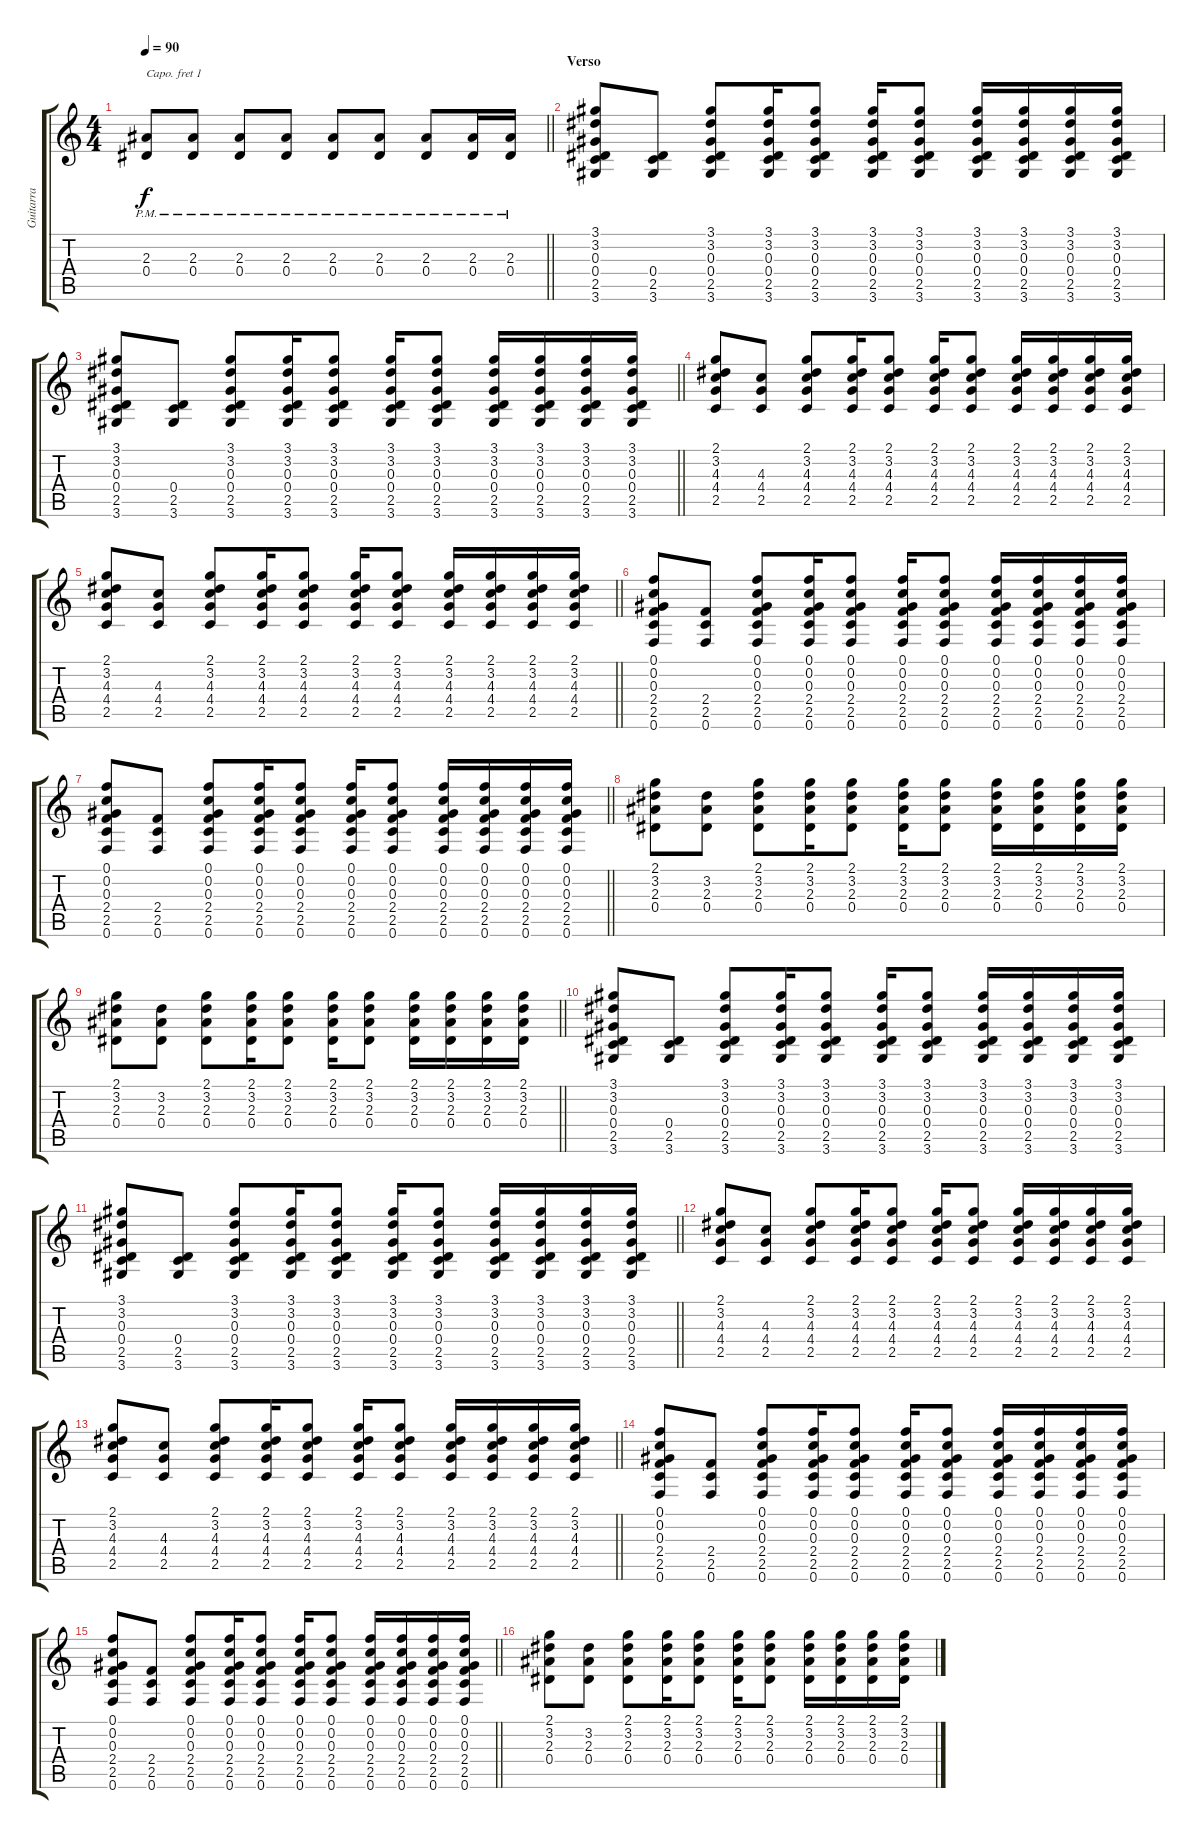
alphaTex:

\track ("Guitarra" "Guitarra") {instrument acousticguitarsteel}
\staff {score tabs}
\capo 1
\tuning (E4 B3 G3 D3 A2 E2) {hide}
\ts (4 4)
\tempo 90
\clef g2
\barLineRight lightlight
\ks c
(2.3{pm} 0.4{pm}).8{dy f} (2.3{pm} 0.4{pm}).8 (2.3{pm} 0.4{pm}).8 (2.3{pm} 0.4{pm}).8 (2.3{pm} 0.4{pm}).8 (2.3{pm} 0.4{pm}).8 (2.3{pm} 0.4{pm}).8 (2.3{pm} 0.4{pm}).16 (2.3{pm} 0.4{pm}).16 |
\section ("" "Verso")
(3.1 3.2 0.3 0.4 2.5 3.6).8{volume 6} (0.4 2.5 3.6).8 (3.1 3.2 0.3 0.4 2.5 3.6).8 (3.1 3.2 0.3 0.4 2.5 3.6).16 (3.1 3.2 0.3 0.4 2.5 3.6).8 (3.1 3.2 0.3 0.4 2.5 3.6).16 (3.1 3.2 0.3 0.4 2.5 3.6).8 (3.1 3.2 0.3 0.4 2.5 3.6).16 (3.1 3.2 0.3 0.4 2.5 3.6).16 (3.1 3.2 0.3 0.4 2.5 3.6).16 (3.1 3.2 0.3 0.4 2.5 3.6).16 |
\barLineRight lightlight
(3.1 3.2 0.3 0.4 2.5 3.6).8 (0.4 2.5 3.6).8 (3.1 3.2 0.3 0.4 2.5 3.6).8 (3.1 3.2 0.3 0.4 2.5 3.6).16 (3.1 3.2 0.3 0.4 2.5 3.6).8 (3.1 3.2 0.3 0.4 2.5 3.6).16 (3.1 3.2 0.3 0.4 2.5 3.6).8 (3.1 3.2 0.3 0.4 2.5 3.6).16 (3.1 3.2 0.3 0.4 2.5 3.6).16 (3.1 3.2 0.3 0.4 2.5 3.6).16 (3.1 3.2 0.3 0.4 2.5 3.6).16 |
(2.1 3.2 4.3 4.4 2.5).8 (4.3 4.4 2.5).8 (2.1 3.2 4.3 4.4 2.5).8 (2.1 3.2 4.3 4.4 2.5).16 (2.1 3.2 4.3 4.4 2.5).8 (2.1 3.2 4.3 4.4 2.5).16 (2.1 3.2 4.3 4.4 2.5).8 (2.1 3.2 4.3 4.4 2.5).16 (2.1 3.2 4.3 4.4 2.5).16 (2.1 3.2 4.3 4.4 2.5).16 (2.1 3.2 4.3 4.4 2.5).16 |
\barLineRight lightlight
(2.1 3.2 4.3 4.4 2.5).8 (4.3 4.4 2.5).8 (2.1 3.2 4.3 4.4 2.5).8 (2.1 3.2 4.3 4.4 2.5).16 (2.1 3.2 4.3 4.4 2.5).8 (2.1 3.2 4.3 4.4 2.5).16 (2.1 3.2 4.3 4.4 2.5).8 (2.1 3.2 4.3 4.4 2.5).16 (2.1 3.2 4.3 4.4 2.5).16 (2.1 3.2 4.3 4.4 2.5).16 (2.1 3.2 4.3 4.4 2.5).16 |
(0.1 0.2 0.3 2.4 2.5 0.6).8 (2.4 2.5 0.6).8 (0.1 0.2 0.3 2.4 2.5 0.6).8 (0.1 0.2 0.3 2.4 2.5 0.6).16 (0.1 0.2 0.3 2.4 2.5 0.6).8 (0.1 0.2 0.3 2.4 2.5 0.6).16 (0.1 0.2 0.3 2.4 2.5 0.6).8 (0.1 0.2 0.3 2.4 2.5 0.6).16 (0.1 0.2 0.3 2.4 2.5 0.6).16 (0.1 0.2 0.3 2.4 2.5 0.6).16 (0.1 0.2 0.3 2.4 2.5 0.6).16 |
\barLineRight lightlight
(0.1 0.2 0.3 2.4 2.5 0.6).8 (2.4 2.5 0.6).8 (0.1 0.2 0.3 2.4 2.5 0.6).8 (0.1 0.2 0.3 2.4 2.5 0.6).16 (0.1 0.2 0.3 2.4 2.5 0.6).8 (0.1 0.2 0.3 2.4 2.5 0.6).16 (0.1 0.2 0.3 2.4 2.5 0.6).8 (0.1 0.2 0.3 2.4 2.5 0.6).16 (0.1 0.2 0.3 2.4 2.5 0.6).16 (0.1 0.2 0.3 2.4 2.5 0.6).16 (0.1 0.2 0.3 2.4 2.5 0.6).16 |
(2.1 3.2 2.3 0.4).8 (3.2 2.3 0.4).8 (2.1 3.2 2.3 0.4).8 (2.1 3.2 2.3 0.4).16 (2.1 3.2 2.3 0.4).8 (2.1 3.2 2.3 0.4).16 (2.1 3.2 2.3 0.4).8 (2.1 3.2 2.3 0.4).16 (2.1 3.2 2.3 0.4).16 (2.1 3.2 2.3 0.4).16 (2.1 3.2 2.3 0.4).16 |
\barLineRight lightlight
(2.1 3.2 2.3 0.4).8 (3.2 2.3 0.4).8 (2.1 3.2 2.3 0.4).8 (2.1 3.2 2.3 0.4).16 (2.1 3.2 2.3 0.4).8 (2.1 3.2 2.3 0.4).16 (2.1 3.2 2.3 0.4).8 (2.1 3.2 2.3 0.4).16 (2.1 3.2 2.3 0.4).16 (2.1 3.2 2.3 0.4).16 (2.1 3.2 2.3 0.4).16 |
(3.1 3.2 0.3 0.4 2.5 3.6).8 (0.4 2.5 3.6).8 (3.1 3.2 0.3 0.4 2.5 3.6).8 (3.1 3.2 0.3 0.4 2.5 3.6).16 (3.1 3.2 0.3 0.4 2.5 3.6).8 (3.1 3.2 0.3 0.4 2.5 3.6).16 (3.1 3.2 0.3 0.4 2.5 3.6).8 (3.1 3.2 0.3 0.4 2.5 3.6).16 (3.1 3.2 0.3 0.4 2.5 3.6).16 (3.1 3.2 0.3 0.4 2.5 3.6).16 (3.1 3.2 0.3 0.4 2.5 3.6).16 |
\barLineRight lightlight
(3.1 3.2 0.3 0.4 2.5 3.6).8 (0.4 2.5 3.6).8 (3.1 3.2 0.3 0.4 2.5 3.6).8 (3.1 3.2 0.3 0.4 2.5 3.6).16 (3.1 3.2 0.3 0.4 2.5 3.6).8 (3.1 3.2 0.3 0.4 2.5 3.6).16 (3.1 3.2 0.3 0.4 2.5 3.6).8 (3.1 3.2 0.3 0.4 2.5 3.6).16 (3.1 3.2 0.3 0.4 2.5 3.6).16 (3.1 3.2 0.3 0.4 2.5 3.6).16 (3.1 3.2 0.3 0.4 2.5 3.6).16 |
(2.1 3.2 4.3 4.4 2.5).8 (4.3 4.4 2.5).8 (2.1 3.2 4.3 4.4 2.5).8 (2.1 3.2 4.3 4.4 2.5).16 (2.1 3.2 4.3 4.4 2.5).8 (2.1 3.2 4.3 4.4 2.5).16 (2.1 3.2 4.3 4.4 2.5).8 (2.1 3.2 4.3 4.4 2.5).16 (2.1 3.2 4.3 4.4 2.5).16 (2.1 3.2 4.3 4.4 2.5).16 (2.1 3.2 4.3 4.4 2.5).16 |
\barLineRight lightlight
(2.1 3.2 4.3 4.4 2.5).8 (4.3 4.4 2.5).8 (2.1 3.2 4.3 4.4 2.5).8 (2.1 3.2 4.3 4.4 2.5).16 (2.1 3.2 4.3 4.4 2.5).8 (2.1 3.2 4.3 4.4 2.5).16 (2.1 3.2 4.3 4.4 2.5).8 (2.1 3.2 4.3 4.4 2.5).16 (2.1 3.2 4.3 4.4 2.5).16 (2.1 3.2 4.3 4.4 2.5).16 (2.1 3.2 4.3 4.4 2.5).16 |
(0.1 0.2 0.3 2.4 2.5 0.6).8 (2.4 2.5 0.6).8 (0.1 0.2 0.3 2.4 2.5 0.6).8 (0.1 0.2 0.3 2.4 2.5 0.6).16 (0.1 0.2 0.3 2.4 2.5 0.6).8 (0.1 0.2 0.3 2.4 2.5 0.6).16 (0.1 0.2 0.3 2.4 2.5 0.6).8 (0.1 0.2 0.3 2.4 2.5 0.6).16 (0.1 0.2 0.3 2.4 2.5 0.6).16 (0.1 0.2 0.3 2.4 2.5 0.6).16 (0.1 0.2 0.3 2.4 2.5 0.6).16 |
\barLineRight lightlight
(0.1 0.2 0.3 2.4 2.5 0.6).8 (2.4 2.5 0.6).8 (0.1 0.2 0.3 2.4 2.5 0.6).8 (0.1 0.2 0.3 2.4 2.5 0.6).16 (0.1 0.2 0.3 2.4 2.5 0.6).8 (0.1 0.2 0.3 2.4 2.5 0.6).16 (0.1 0.2 0.3 2.4 2.5 0.6).8 (0.1 0.2 0.3 2.4 2.5 0.6).16 (0.1 0.2 0.3 2.4 2.5 0.6).16 (0.1 0.2 0.3 2.4 2.5 0.6).16 (0.1 0.2 0.3 2.4 2.5 0.6).16 |
(2.1 3.2 2.3 0.4).8 (3.2 2.3 0.4).8 (2.1 3.2 2.3 0.4).8 (2.1 3.2 2.3 0.4).16 (2.1 3.2 2.3 0.4).8 (2.1 3.2 2.3 0.4).16 (2.1 3.2 2.3 0.4).8 (2.1 3.2 2.3 0.4).16 (2.1 3.2 2.3 0.4).16 (2.1 3.2 2.3 0.4).16 (2.1 3.2 2.3 0.4).16
